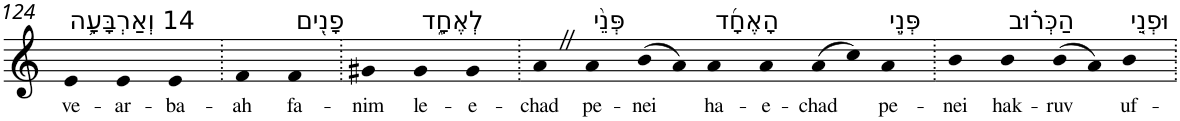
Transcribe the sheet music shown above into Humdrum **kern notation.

**kern	**text
*part1	*part1
*staff1	*staff1
*I"Piano	*
*I'Pno	*
!!LO:PB:g=z
*clefG2	*
*k[]	*
=124	=124
!LO:TX:a:t=14 וְאַרְבָּעָ֥ה	!
!	!LO:LY:b
4e	ve-
!	!LO:LY:b
4e	-ar-
!	!LO:LY:b
4e	-ba-
=125.	=125.
!	!LO:LY:b
4f	-ah
!LO:TX:a:t=פָנִ֖ים	!
!	!LO:LY:b
4f	fa-
=126.	=126.
!	!LO:LY:b
4g#X	-nim
!LO:TX:a:t=לְאֶחָ֑ד	!
!	!LO:LY:b
4g#	le-
!	!LO:LY:b
4g#	-e-
=127.	=127.
!	!LO:LY:b
4aZ	-chad
!LO:TX:a:t=פְּנֵ֨י	!
!	!LO:LY:b
4a	pe-
!	!LO:LY:b
(>8b	-nei
8a)	.
!LO:TX:a:t=הָאֶחָ֜ד	!
!	!LO:LY:b
4a	ha-
!	!LO:LY:b
4a	-e-
!	!LO:LY:b
(>8a	-chad
8cc)	.
!LO:TX:a:t=פְּנֵ֣י	!
!	!LO:LY:b
4a	pe-
=128.	=128.
!	!LO:LY:b
4b	-nei
!LO:TX:a:t=הַכְּר֗וּב	!
!	!LO:LY:b
4b	hak-
!	!LO:LY:b
(>8b	-ruv
8a)	.
!LO:TX:a:t=וּפְנֵ֤י	!
!	!LO:LY:b
4b	uf-
=.	=.
*-	*-
